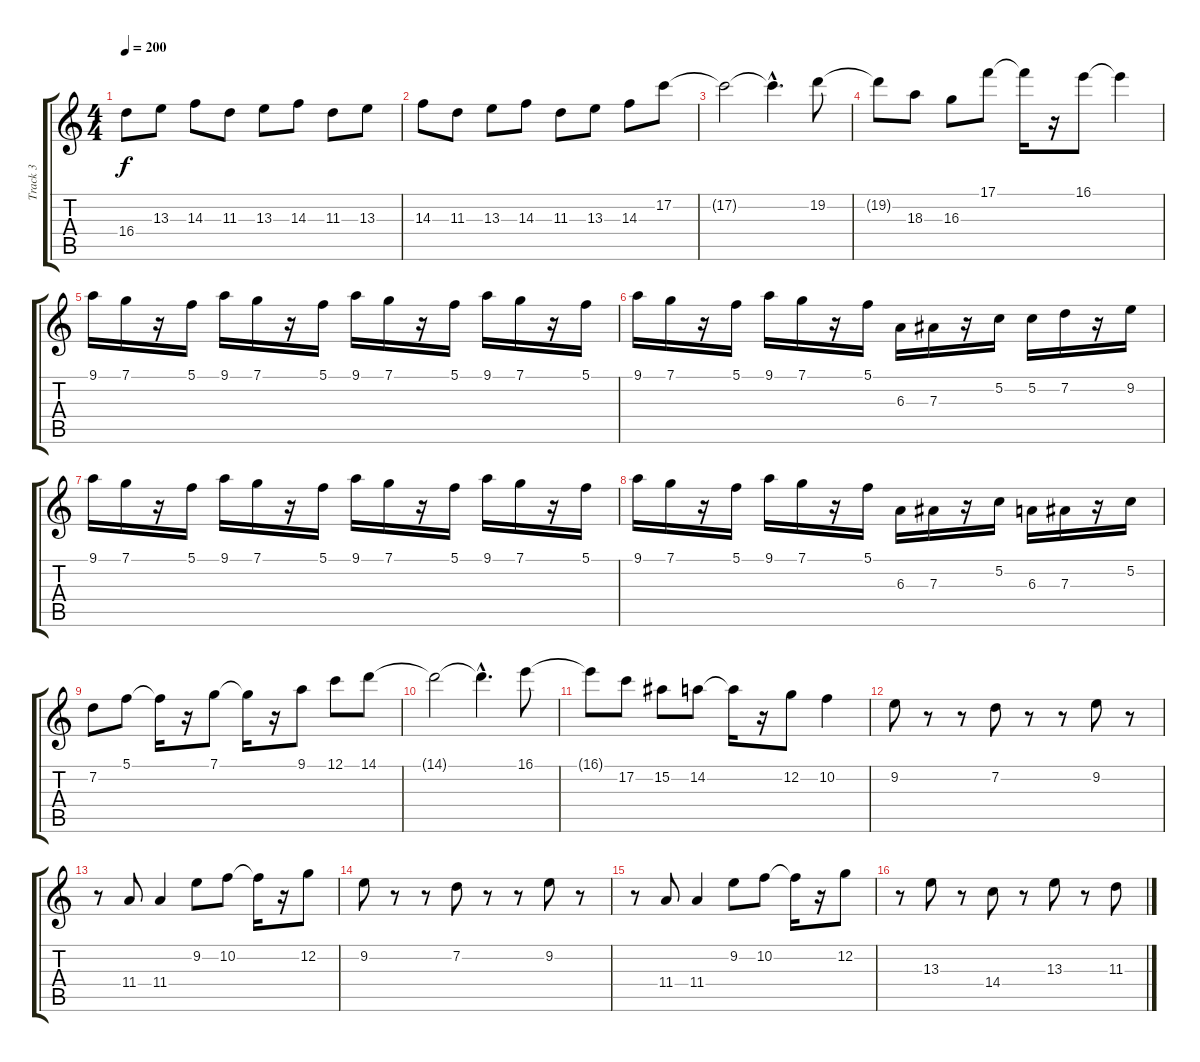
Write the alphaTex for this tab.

\track ("Track 3" "Track 3") {instrument distortionguitar}
\staff {score tabs}
\tuning (C4 G3 Eb3 Bb2 F2 C2) {hide}
\ts (4 4)
\tempo 200
\clef g2
\ks c
16.4{t}.8{dy f} 13.3.8 14.3.8 11.3.8 13.3.8 14.3.8 11.3.8 13.3.8 |
14.3.8 11.3.8 13.3.8 14.3.8 11.3.8 13.3.8 14.3.8 17.2.8 |
17.2{t}.2 17.2{hac t}.4{d} 19.2.8 |
19.2{t}.8 18.3.8 16.3.8 17.1.8 17.1{t}.16 r.16 16.1.8 16.1{t}.4 |
9.1.16 7.1.16 r.16 5.1.16 9.1.16 7.1.16 r.16 5.1.16 9.1.16 7.1.16 r.16 5.1.16 9.1.16 7.1.16 r.16 5.1.16 |
9.1.16 7.1.16 r.16 5.1.16 9.1.16 7.1.16 r.16 5.1.16 6.3.16 7.3.16 r.16 5.2.16 5.2.16 7.2.16 r.16 9.2.16 |
9.1.16 7.1.16 r.16 5.1.16 9.1.16 7.1.16 r.16 5.1.16 9.1.16 7.1.16 r.16 5.1.16 9.1.16 7.1.16 r.16 5.1.16 |
9.1.16 7.1.16 r.16 5.1.16 9.1.16 7.1.16 r.16 5.1.16 6.3.16 7.3.16 r.16 5.2.16 6.3.16 7.3.16 r.16 5.2.16 |
7.2.8 5.1.8 5.1{t}.16 r.16 7.1.8 7.1{t}.16 r.16 9.1.8 12.1.8 14.1.8 |
14.1{t}.2 14.1{hac t}.4{d} 16.1.8 |
16.1{t}.8 17.2.8 15.2.8 14.2.8 14.2{t}.16 r.16 12.2.8 10.2.4 |
9.2.8 r.8 r.8 7.2.8 r.8 r.8 9.2.8 r.8 |
r.8 11.4.8 11.4.4 9.2.8 10.2.8 10.2{t}.16 r.16 12.2.8 |
9.2.8 r.8 r.8 7.2.8 r.8 r.8 9.2.8 r.8 |
r.8 11.4.8 11.4.4 9.2.8 10.2.8 10.2{t}.16 r.16 12.2.8 |
r.8 13.3.8 r.8 14.4.8 r.8 13.3.8 r.8 11.3.8
